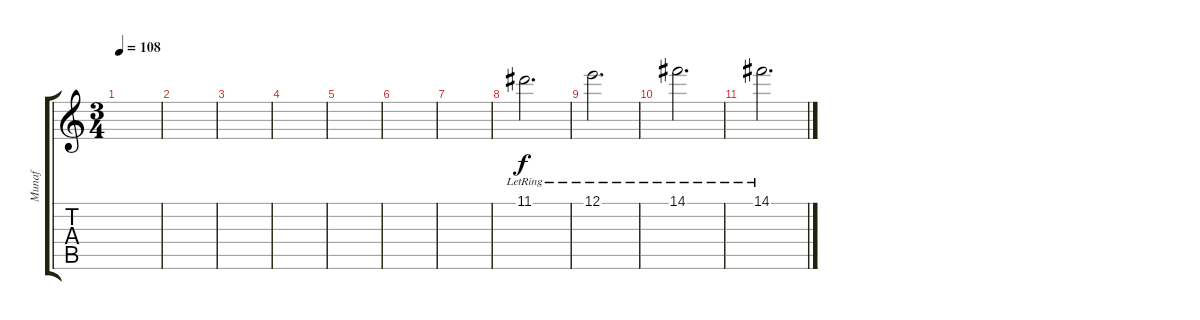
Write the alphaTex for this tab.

\track ("Munaf" "Munaf") {instrument acousticguitarsteel}
\staff {score tabs}
\tuning (E4 B3 G3 D3 A2 E2) {hide}
\ts (3 4)
\tempo 108
\clef g2
\ks c
|
|
|
|
|
|
|
11.1{lr}.2{d} |
12.1{lr}.2{d} |
14.1{lr}.2{d} |
14.1{lr}.2{d}
